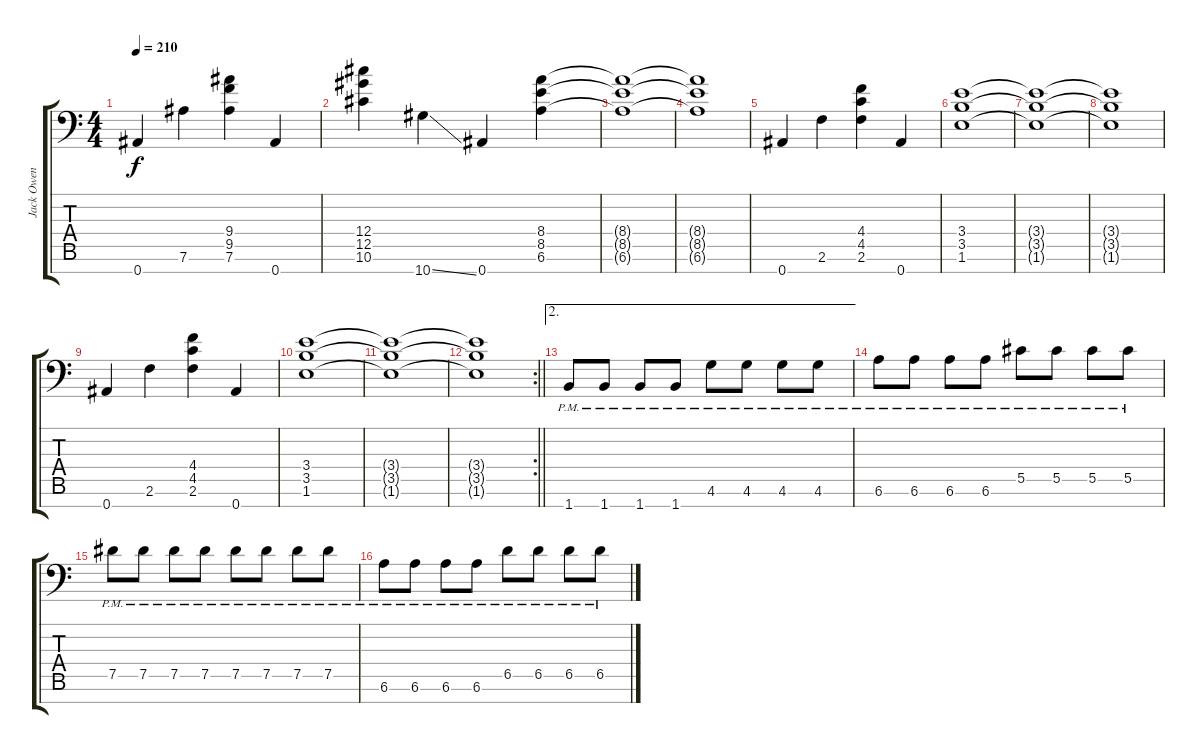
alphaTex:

\track ("Jack Owen" "Jack Owen") {instrument distortionguitar}
\staff {score tabs}
\tuning (Eb4 Bb3 Gb3 Db3 Ab2 Eb2 Bb1) {hide}
\ts (4 4)
\tempo 210
\clef f4
\ks c
0.7.4{dy f} 7.6.4 (9.4 9.5 7.6).4 0.7.4 |
(12.4 12.5 10.6).4 10.7{ss}.4 0.7.4 (8.4 8.5 6.6).4 |
(8.4{t} 8.5{t} 6.6{t}).1 |
(8.4{t} 8.5{t} 6.6{t}).1 |
0.7.4 2.6.4 (4.4 4.5 2.6).4 0.7.4 |
(3.4 3.5 1.6).1 |
(3.4{t} 3.5{t} 1.6{t}).1 |
(3.4{t} 3.5{t} 1.6{t}).1 |
0.7.4 2.6.4 (4.4 4.5 2.6).4 0.7.4 |
(3.4 3.5 1.6).1 |
(3.4{t} 3.5{t} 1.6{t}).1 |
\rc 2
\barLineRight lightlight
(3.4{t} 3.5{t} 1.6{t}).1 |
\ae 2
1.7{pm}.8 1.7{pm}.8 1.7{pm}.8 1.7{pm}.8 4.6{pm}.8 4.6{pm}.8 4.6{pm}.8 4.6{pm}.8 |
6.6{pm}.8 6.6{pm}.8 6.6{pm}.8 6.6{pm}.8 5.5{pm}.8 5.5{pm}.8 5.5{pm}.8 5.5{pm}.8 |
7.5{pm}.8 7.5{pm}.8 7.5{pm}.8 7.5{pm}.8 7.5{pm}.8 7.5{pm}.8 7.5{pm}.8 7.5{pm}.8 |
6.6{pm}.8 6.6{pm}.8 6.6{pm}.8 6.6{pm}.8 6.5{pm}.8 6.5{pm}.8 6.5{pm}.8 6.5{pm}.8
